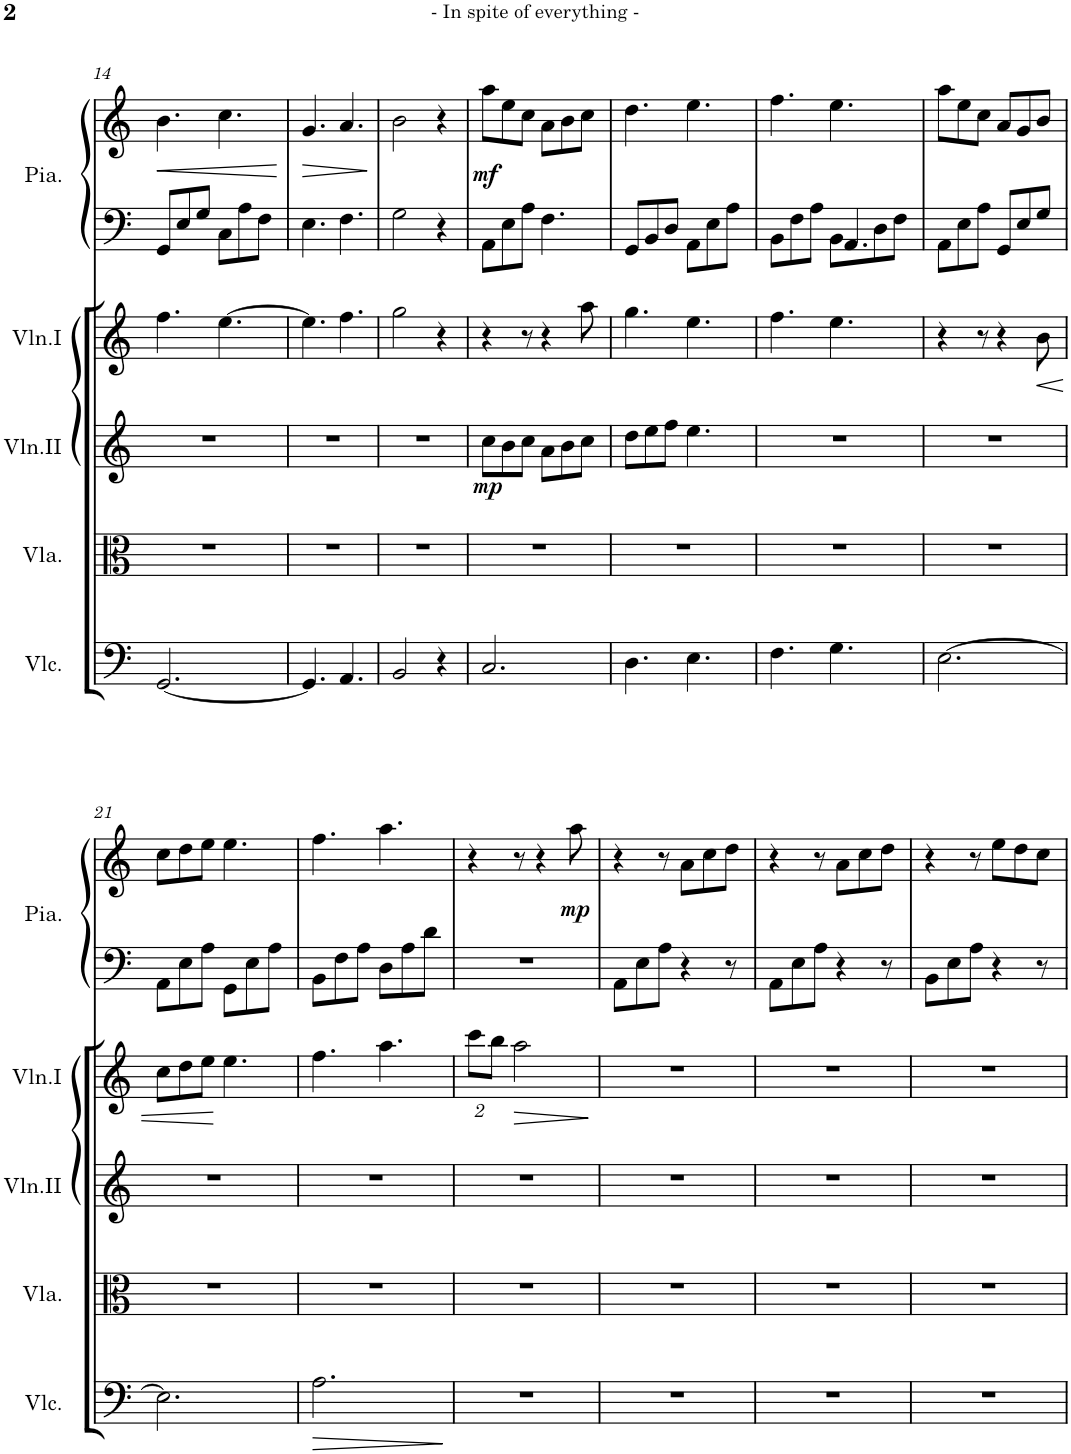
**kern	**dynam	**kern	**kern	**dynam	**kern	**dynam	**kern	**kern	**dynam
*part5	*part5	*part4	*part3	*part3	*part2	*part2	*part1	*part1	*part1
*staff6	*staff6	*staff5	*staff4	*staff4	*staff3	*staff3	*staff2	*staff1	*staff1/2
*I"Violoncello	*	*I"Viola	*I"Violin II	*	*I"Violin I	*	*I"Piano	*	*
*I'Vlc.	*	*I'Vla.	*I'Vln.II	*	*I'Vln.I	*	*I'Pia.	*	*
!!LO:PB:g=z
*clefF4	*	*clefC3	*clefG2	*	*clefG2	*	*clefF4	*clefG2	*
*k[]	*	*k[]	*k[]	*	*k[]	*	*k[]	*k[]	*
*M6/8	*	*M6/8	*M6/8	*	*M6/8	*	*M6/8	*M6/8	*
=14	=14	=14	=14	=14	=14	=14	=14	=14	=14
!	!	!	!	!	!	!	!	!	!LO:HP:b
[2.GG/	.	2.r	2.r	.	4.ff\	.	8GG/L	4.b\	<
.	.	.	.	.	.	.	8E/	.	.
.	.	.	.	.	.	.	8G/J	.	.
.	.	.	.	.	[4.ee\	.	8C\L	4.cc\	.
.	.	.	.	.	.	.	8A\	.	.
.	.	.	.	.	.	.	8F\J	.	.
.	.	.	.	.	.	.	.	.	[
=15	=15	=15	=15	=15	=15	=15	=15	=15	=15
!	!	!	!	!	!	!	!	!	!LO:HP:b
4.GG/]	.	2.r	2.r	.	4.ee\]	.	4.E\	4.g/	>
4.AA/	.	.	.	.	4.ff\	.	4.F\	4.a/	.
.	.	.	.	.	.	.	.	.	]
=16	=16	=16	=16	=16	=16	=16	=16	=16	=16
2BB/	.	2.r	2.r	.	2gg\	.	2G\	2b\	.
4r	.	.	.	.	4r	.	4r	4r	.
=17	=17	=17	=17	=17	=17	=17	=17	=17	=17
!	!	!	!	!LO:DY:b	!	!	!	!	!LO:DY:b
2.C/	.	2.r	8cc\L	mp	4r	.	8AA\L	8aa\L	mf
.	.	.	8b\	.	.	.	8E\	8ee\	.
.	.	.	8cc\J	.	8r	.	8A\J	8cc\J	.
.	.	.	8a\L	.	4r	.	4.F\	8a\L	.
.	.	.	8b\	.	.	.	.	8b\	.
.	.	.	8cc\J	.	8aa\	.	.	8cc\J	.
=18	=18	=18	=18	=18	=18	=18	=18	=18	=18
4.D\	.	2.r	8dd\L	.	4.gg\	.	8GG/L	4.dd\	.
.	.	.	8ee\	.	.	.	8BB/	.	.
.	.	.	8ff\J	.	.	.	8D/J	.	.
4.E\	.	.	4.ee\	.	4.ee\	.	8AA\L	4.ee\	.
.	.	.	.	.	.	.	8E\	.	.
.	.	.	.	.	.	.	8A\J	.	.
=19	=19	=19	=19	=19	=19	=19	=19	=19	=19
*	*	*	*	*	*	*	*^	*	*
4.F\	.	2.r	2.r	.	4.ff\	.	8BB\L	4.ryy	4.ff\	.
.	.	.	.	.	.	.	8F\	.	.	.
.	.	.	.	.	.	.	8A\J	.	.	.
4.G\	.	.	.	.	4.ee\	.	4.AA/	8BB\L	4.ee\	.
.	.	.	.	.	.	.	.	8D\	.	.
.	.	.	.	.	.	.	.	8F\J	.	.
*	*	*	*	*	*	*	*v	*v	*	*
=20	=20	=20	=20	=20	=20	=20	=20	=20	=20
[2.E\	.	2.r	2.r	.	4r	.	8AA\L	8aa\L	.
.	.	.	.	.	.	.	8E\	8ee\	.
.	.	.	.	.	8r	.	8A\J	8cc\J	.
.	.	.	.	.	4r	.	8GG/L	8a/L	.
.	.	.	.	.	.	.	8E/	8g/	.
!	!	!	!	!	!	!LO:HP:b	!	!	!
.	.	.	.	.	8b\	<	8G/J	8b/J	.
!!LO:LB:g=z
=21	=21	=21	=21	=21	=21	=21	=21	=21	=21
2.E\]	.	2.r	2.r	.	8cc\L	.	8AA\L	8cc\L	.
.	.	.	.	.	8dd\	.	8E\	8dd\	.
.	.	.	.	.	8ee\J	.	8A\J	8ee\J	.
.	.	.	.	.	4.ee\	[	8GG\L	4.ee\	.
.	.	.	.	.	.	.	8E\	.	.
.	.	.	.	.	.	.	8A\J	.	.
=22	=22	=22	=22	=22	=22	=22	=22	=22	=22
!	!LO:HP:b	!	!	!	!	!	!	!	!
2.A\	>	2.r	2.r	.	4.ff\	.	8BB\L	4.ff\	.
.	.	.	.	.	.	.	8F\	.	.
.	.	.	.	.	.	.	8A\J	.	.
.	.	.	.	.	4.aa\	.	8D\L	4.aa\	.
.	.	.	.	.	.	.	8A\	.	.
.	.	.	.	.	.	.	8d\J	.	.
.	]	.	.	.	.	.	.	.	.
=23	=23	=23	=23	=23	=23	=23	=23	=23	=23
2.r	.	2.r	2.r	.	8ccc\L	.	2.r	4r	.
.	.	.	.	.	8bb\J	.	.	.	.
!	!	!	!	!	!	!LO:HP:b	!	!	!
.	.	.	.	.	2aa\	>	.	8r	.
.	.	.	.	.	.	.	.	4r	.
!	!	!	!	!	!	!	!	!	!LO:DY:b
.	.	.	.	.	.	.	.	8aa\	mp
.	.	.	.	.	.	]	.	.	.
=24	=24	=24	=24	=24	=24	=24	=24	=24	=24
2.r	.	2.r	2.r	.	2.r	.	8AA\L	4r	.
.	.	.	.	.	.	.	8E\	.	.
.	.	.	.	.	.	.	8A\J	8r	.
.	.	.	.	.	.	.	4r	8a\L	.
.	.	.	.	.	.	.	.	8cc\	.
.	.	.	.	.	.	.	8r	8dd\J	.
=25	=25	=25	=25	=25	=25	=25	=25	=25	=25
2.r	.	2.r	2.r	.	2.r	.	8AA\L	4r	.
.	.	.	.	.	.	.	8E\	.	.
.	.	.	.	.	.	.	8A\J	8r	.
.	.	.	.	.	.	.	4r	8a\L	.
.	.	.	.	.	.	.	.	8cc\	.
.	.	.	.	.	.	.	8r	8dd\J	.
=26	=26	=26	=26	=26	=26	=26	=26	=26	=26
2.r	.	2.r	2.r	.	2.r	.	8BB\L	4r	.
.	.	.	.	.	.	.	8E\	.	.
.	.	.	.	.	.	.	8A\J	8r	.
.	.	.	.	.	.	.	4r	8ee\L	.
.	.	.	.	.	.	.	.	8dd\	.
.	.	.	.	.	.	.	8r	8cc\J	.
=	=	=	=	=	=	=	=	=	=
*-	*-	*-	*-	*-	*-	*-	*-	*-	*-
